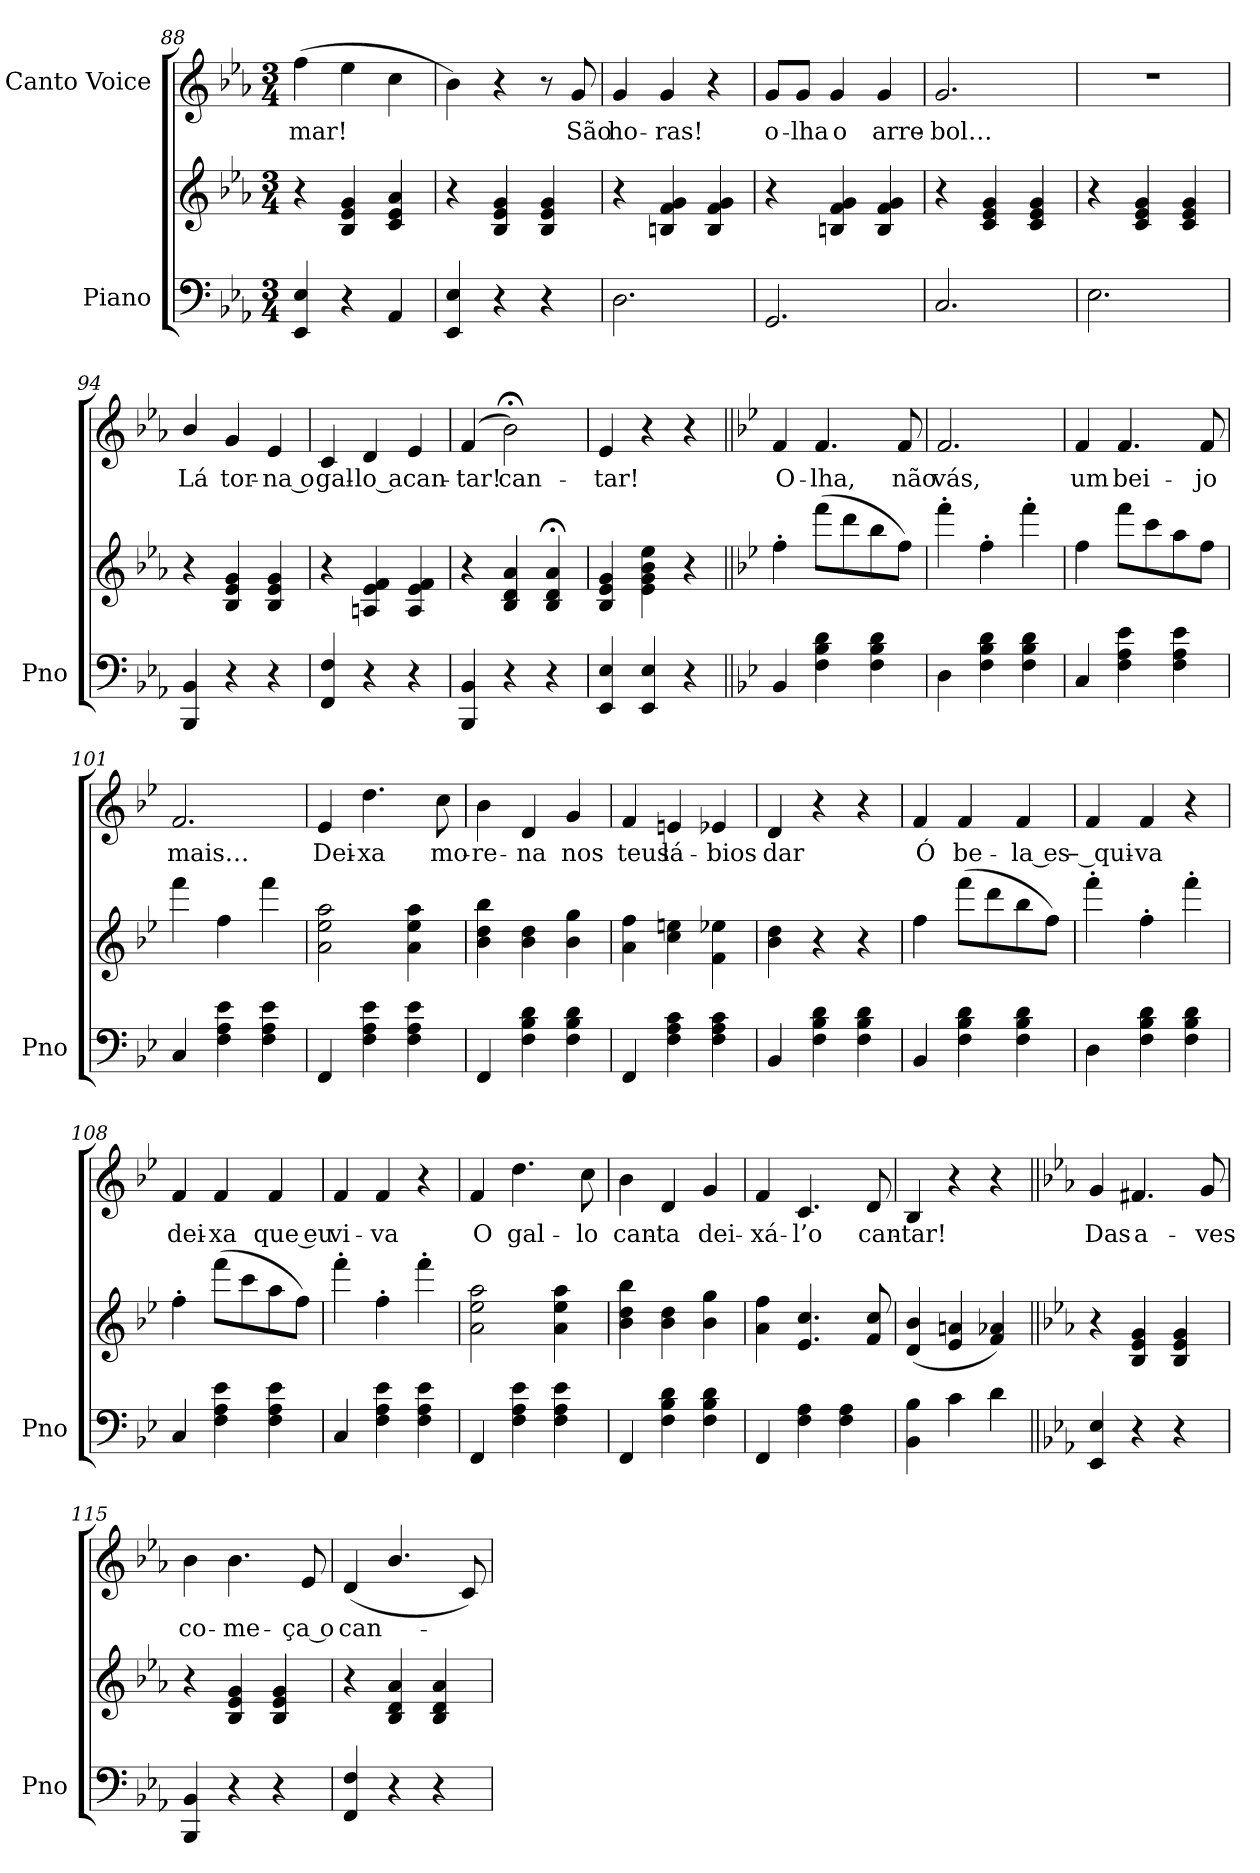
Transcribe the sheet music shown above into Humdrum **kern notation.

**kern	**kern	**kern	**text
*part2	*part2	*part1	*part1
*staff3	*staff2	*staff1	*staff1
*I"Piano	*	*I"Canto Voice	*
*I'Pno	*	*	*
*clefF4	*clefG2	*clefG2	*
*k[b-e-a-]	*k[b-e-a-]	*k[b-e-a-]	*
*M3/4	*M3/4	*M3/4	*
=88	=88	=88	=88
!	!	!	!LO:LY:b
4EE-/ 4E-/	4r	(4ff\	mar!
4r	4B-/ 4e-/ 4g/	4ee-\	.
4AA-/	4c/ 4e-/ 4a-/	4cc\	.
=89	=89	=89	=89
4EE-/ 4E-/	4r	4b-\)	.
4r	4B-/ 4e-/ 4g/	4r	.
4r	4B-/ 4e-/ 4g/	8r	.
!	!	!	!LO:LY:b
.	.	8g/	São
=90	=90	=90	=90
!	!	!	!LO:LY:b
2.D\	4r	4g/	ho-
!	!	!	!LO:LY:b
.	4Bn/ 4f/ 4g/	4g/	-ras!
.	4B/ 4f/ 4g/	4r	.
=91	=91	=91	=91
!	!	!	!LO:LY:b
2.GG/	4r	8g/L	o-
!	!	!	!LO:LY:b
.	.	8g/J	-lha
!	!	!	!LO:LY:b
.	4Bn/ 4f/ 4g/	4g/	o
!	!	!	!LO:LY:b
.	4B/ 4f/ 4g/	4g/	arre-
=92	=92	=92	=92
!	!	!	!LO:LY:b
2.C/	4r	2.g/	-bol…
.	4c/ 4e-/ 4g/	.	.
.	4c/ 4e-/ 4g/	.	.
!!LO:LB:g=z
=93	=93	=93	=93
2.E-\	4r	2.r	.
.	4c/ 4e-/ 4g/	.	.
.	4c/ 4e-/ 4g/	.	.
=94	=94	=94	=94
!	!	!	!LO:LY:b
4BBB-/ 4BB-/	4r	4b-/	Lá
!	!	!	!LO:LY:b
4r	4B-/ 4e-/ 4g/	4g/	tor-
!	!	!	!LO:LY:b
4r	4B-/ 4e-/ 4g/	4e-/	na o
=95	=95	=95	=95
!	!	!	!LO:LY:b
4FF/ 4F/	4r	4c/	gal-
!	!	!	!LO:LY:b
4r	4An/ 4e-/ 4f/	4d/	lo a
!	!	!	!LO:LY:b
4r	4A/ 4e-/ 4f/	4e-/	can-
=96	=96	=96	=96
!	!	!	!LO:LY:b
4BBB-/ 4BB-/	4r	(4f/	-tar!
!	!	!	!LO:LY:b
4r	4B-/ 4d/ 4a-/	2b-;<\)	can-
4r	4B-/;< 4d/;< 4a-/;<	.	.
=97	=97	=97	=97
!	!	!	!LO:LY:b
4EE-/ 4E-/	4B-/ 4e-/ 4g/	4e-/	-tar!
4EE-/ 4E-/	4e-\ 4g\ 4b-\ 4ee-\	4r	.
4r	4r	4r	.
=98||	=98||	=98||	=98||
*k[b-e-]	*k[b-e-]	*k[b-e-]	*
!	!	!	!LO:LY:b
4BB-/	4ff'\	4f/	O-
!	!	!	!LO:LY:b
4F\ 4B-\ 4d\	(8fff\L	4.f/	-lha,
.	8ddd\	.	.
4F\ 4B-\ 4d\	8bb-\	.	.
!	!	!	!LO:LY:b
.	8ff\J)	8f/	não
=99	=99	=99	=99
!	!	!	!LO:LY:b
4D\	4fff'\	2.f/	vás,
4F\ 4B-\ 4d\	4ff'\	.	.
4F\ 4B-\ 4d\	4fff'\	.	.
!!LO:LB:g=z
=100	=100	=100	=100
!	!	!	!LO:LY:b
4C/	4ff\	4f/	um
!	!	!	!LO:LY:b
4F\ 4A\ 4e-\	8fff\L	4.f/	bei-
.	8ccc\	.	.
4F\ 4A\ 4e-\	8aa\	.	.
!	!	!	!LO:LY:b
.	8ff\J	8f/	-jo
=101	=101	=101	=101
!	!	!	!LO:LY:b
4C/	4fff\	2.f/	mais…
4F\ 4A\ 4e-\	4ff\	.	.
4F\ 4A\ 4e-\	4fff\	.	.
=102	=102	=102	=102
!	!	!	!LO:LY:b
4FF/	2a\ 2ee-\ 2aa\	4e-/	Dei-
!	!	!	!LO:LY:b
4F\ 4A\ 4e-\	.	4.dd\	-xa
4F\ 4A\ 4e-\	4a\ 4ee-\ 4aa\	.	.
!	!	!	!LO:LY:b
.	.	8cc\	mo-
=103	=103	=103	=103
!	!	!	!LO:LY:b
4FF/	4b-\ 4dd\ 4bb-\	4b-\	-re-
!	!	!	!LO:LY:b
4F\ 4B-\ 4d\	4b-\ 4dd\	4d/	-na
!	!	!	!LO:LY:b
4F\ 4B-\ 4d\	4b-\ 4gg\	4g/	nos
=104	=104	=104	=104
!	!	!	!LO:LY:b
4FF/	4a\ 4ff\	4f/	teus
!	!	!	!LO:LY:b
4F\ 4A\ 4c\	4cc\ 4een\	4en/	lá-
!	!	!	!LO:LY:b
4F\ 4A\ 4c\	4f\ 4ee-X\	4e-X/	-bios
=105	=105	=105	=105
!	!	!	!LO:LY:b
4BB-/	4b-\ 4dd\	4d/	dar
4F\ 4B-\ 4d\	4r	4r	.
4F\ 4B-\ 4d\	4r	4r	.
=106	=106	=106	=106
!	!	!	!LO:LY:b
4BB-/	4ff\	4f/	Ó
!	!	!	!LO:LY:b
4F\ 4B-\ 4d\	(8fff\L	4f/	be-
.	8ddd\	.	.
!	!	!	!LO:LY:b
4F\ 4B-\ 4d\	8bb-\	4f/	la es
.	8ff\J)	.	.
!!LO:LB:g=z
=107	=107	=107	=107
!	!	!	!LO:LY:b
4D\	4fff'\	4f/	-– qui-
!	!	!	!LO:LY:b
4F\ 4B-\ 4d\	4ff'\	4f/	-va
4F\ 4B-\ 4d\	4fff'\	4r	.
=108	=108	=108	=108
!	!	!	!LO:LY:b
4C/	4ff'\	4f/	dei-
!	!	!	!LO:LY:b
4F\ 4A\ 4e-\	(8fff\L	4f/	-xa
.	8ccc\	.	.
!	!	!	!LO:LY:b
4F\ 4A\ 4e-\	8aa\	4f/	que eu
.	8ff\J)	.	.
=109	=109	=109	=109
!	!	!	!LO:LY:b
4C/	4fff'\	4f/	vi-
!	!	!	!LO:LY:b
4F\ 4A\ 4e-\	4ff'\	4f/	-va
4F\ 4A\ 4e-\	4fff'\	4r	.
=110	=110	=110	=110
!	!	!	!LO:LY:b
4FF/	2a\ 2ee-\ 2aa\	4f/	O
!	!	!	!LO:LY:b
4F\ 4A\ 4e-\	.	4.dd\	gal-
4F\ 4A\ 4e-\	4a\ 4ee-\ 4aa\	.	.
!	!	!	!LO:LY:b
.	.	8cc\	-lo
=111	=111	=111	=111
!	!	!	!LO:LY:b
4FF/	4b-\ 4dd\ 4bb-\	4b-\	can-
!	!	!	!LO:LY:b
4F\ 4B-\ 4d\	4b-\ 4dd\	4d/	-ta
!	!	!	!LO:LY:b
4F\ 4B-\ 4d\	4b-\ 4gg\	4g/	dei-
=112	=112	=112	=112
!	!	!	!LO:LY:b
4FF/	4a\ 4ff\	4f/	-xá-
!	!	!	!LO:LY:b
4F\ 4A\	4.e-/ 4.cc/	4.c/	-l’o
4F\ 4A\	.	.	.
!	!	!	!LO:LY:b
.	8f/ 8cc/	8d/	can-
=113	=113	=113	=113
!	!	!	!LO:LY:b
4BB-\ 4B-\	(4d/ 4b-/	4B-/	-tar!
4c\	4e-/ 4an/	4r	.
4d\	4f/ 4a-X/)	4r	.
!!LO:PB:g=z
=114||	=114||	=114||	=114||
*k[b-e-a-]	*k[b-e-a-]	*k[b-e-a-]	*
!	!	!	!LO:LY:b
4EE-/ 4E-/	4r	4g/	Das
!	!	!	!LO:LY:b
4r	4B-/ 4e-/ 4g/	4.f#X/	a-
4r	4B-/ 4e-/ 4g/	.	.
!	!	!	!LO:LY:b
.	.	8g/	-ves
=115	=115	=115	=115
!	!	!	!LO:LY:b
4BBB-/ 4BB-/	4r	4b-\	co-
!	!	!	!LO:LY:b
4r	4B-/ 4e-/ 4g/	4.b-\	-me-
4r	4B-/ 4e-/ 4g/	.	.
!	!	!	!LO:LY:b
.	.	8e-/	ça o
=116	=116	=116	=116
!	!	!	!LO:LY:b
4FF/ 4F/	4r	(>4d/	can-
4r	4B-/ 4d/ 4a-/	4.b-/	.
4r	4B-/ 4d/ 4a-/	.	.
.	.	8c/)	.
=	=	=	=
*-	*-	*-	*-
